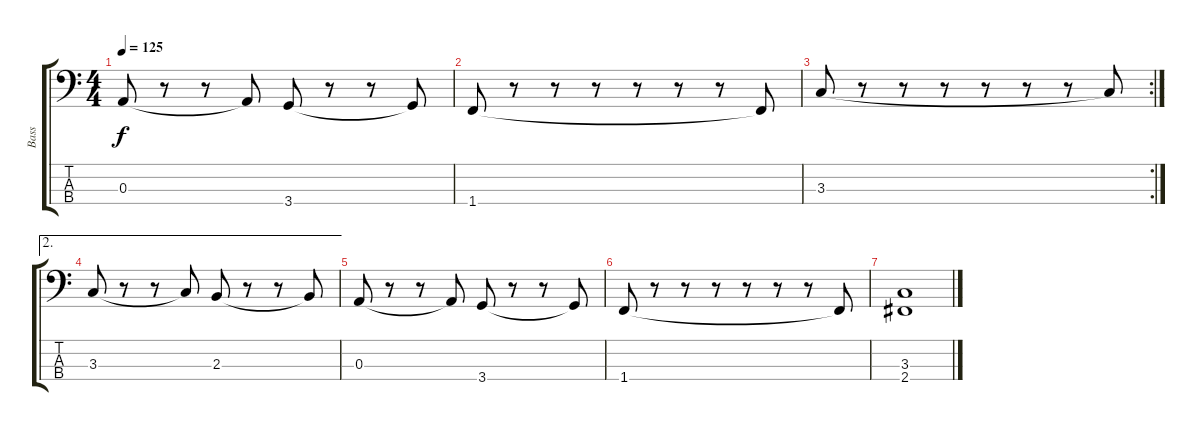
\track ("Bass" "Bass") {instrument acousticbass}
\staff {score tabs}
\tuning (G2 D2 A1 E1) {hide}
\ts (4 4)
\tempo 125
\clef f4
\ks c
0.3.8{dy f} r.8 r.8 0.3{t}.8 3.4.8 r.8 r.8 3.4{t}.8 |
1.4.8 r.8 r.8 r.8 r.8 r.8 r.8 1.4{t}.8 |
\rc 2
3.3.8 r.8 r.8 r.8 r.8 r.8 r.8 3.3{t}.8 |
\ae 2
3.3.8 r.8 r.8 3.3{t}.8 2.3.8 r.8 r.8 2.3{t}.8 |
0.3.8 r.8 r.8 0.3{t}.8 3.4.8 r.8 r.8 3.4{t}.8 |
1.4.8 r.8 r.8 r.8 r.8 r.8 r.8 1.4{t}.8 |
(3.3 2.4).1
